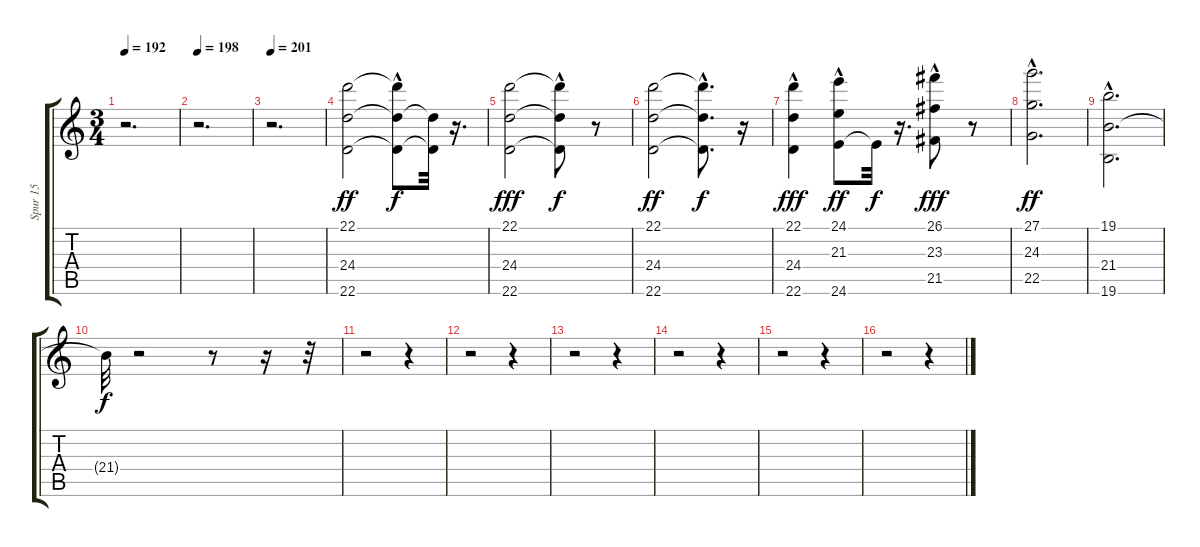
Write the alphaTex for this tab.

\track ("Spur 15" "Spur 15") {instrument stringensemble1}
\staff {score tabs}
\tuning (E4 B3 G3 D3 A2 E2) {hide}
\ts (3 4)
\tempo 192
\clef g2
\ks c
r.2{d dy f} |
\tempo 198
r.2{d} |
\tempo 201
r.2{d} |
(22.1 24.4 22.6).2{dy ff} (22.1{hac t} 24.4{t} 22.6{t}).8{dy f} (24.4{t} 22.6{t}).32 r.16{d} |
(22.1 24.4 22.6).2{dy fff} (22.1{hac t} 24.4{t} 22.6{t}).8{dy f} r.8 |
(22.1 24.4 22.6).2{dy ff} (22.1{t} 24.4{t} 22.6{hac t}).8{d dy f} r.16 |
(22.1 24.4{hac} 22.6).4{dy fff} (24.1{hac} 21.3 24.6).8{dy ff} 24.6{t}.32{dy f} r.16{d} (26.1{hac} 23.3 21.5).8{dy fff} r.8 |
(27.1 24.3{hac} 22.5).2{d dy ff} |
(19.1 21.4{hac} 19.6).2{d} |
21.4{t}.32{dy f} r.2 r.8 r.16 r.32 |
r.2 r.4 |
r.2 r.4 |
r.2 r.4 |
r.2 r.4 |
r.2 r.4 |
r.2 r.4
